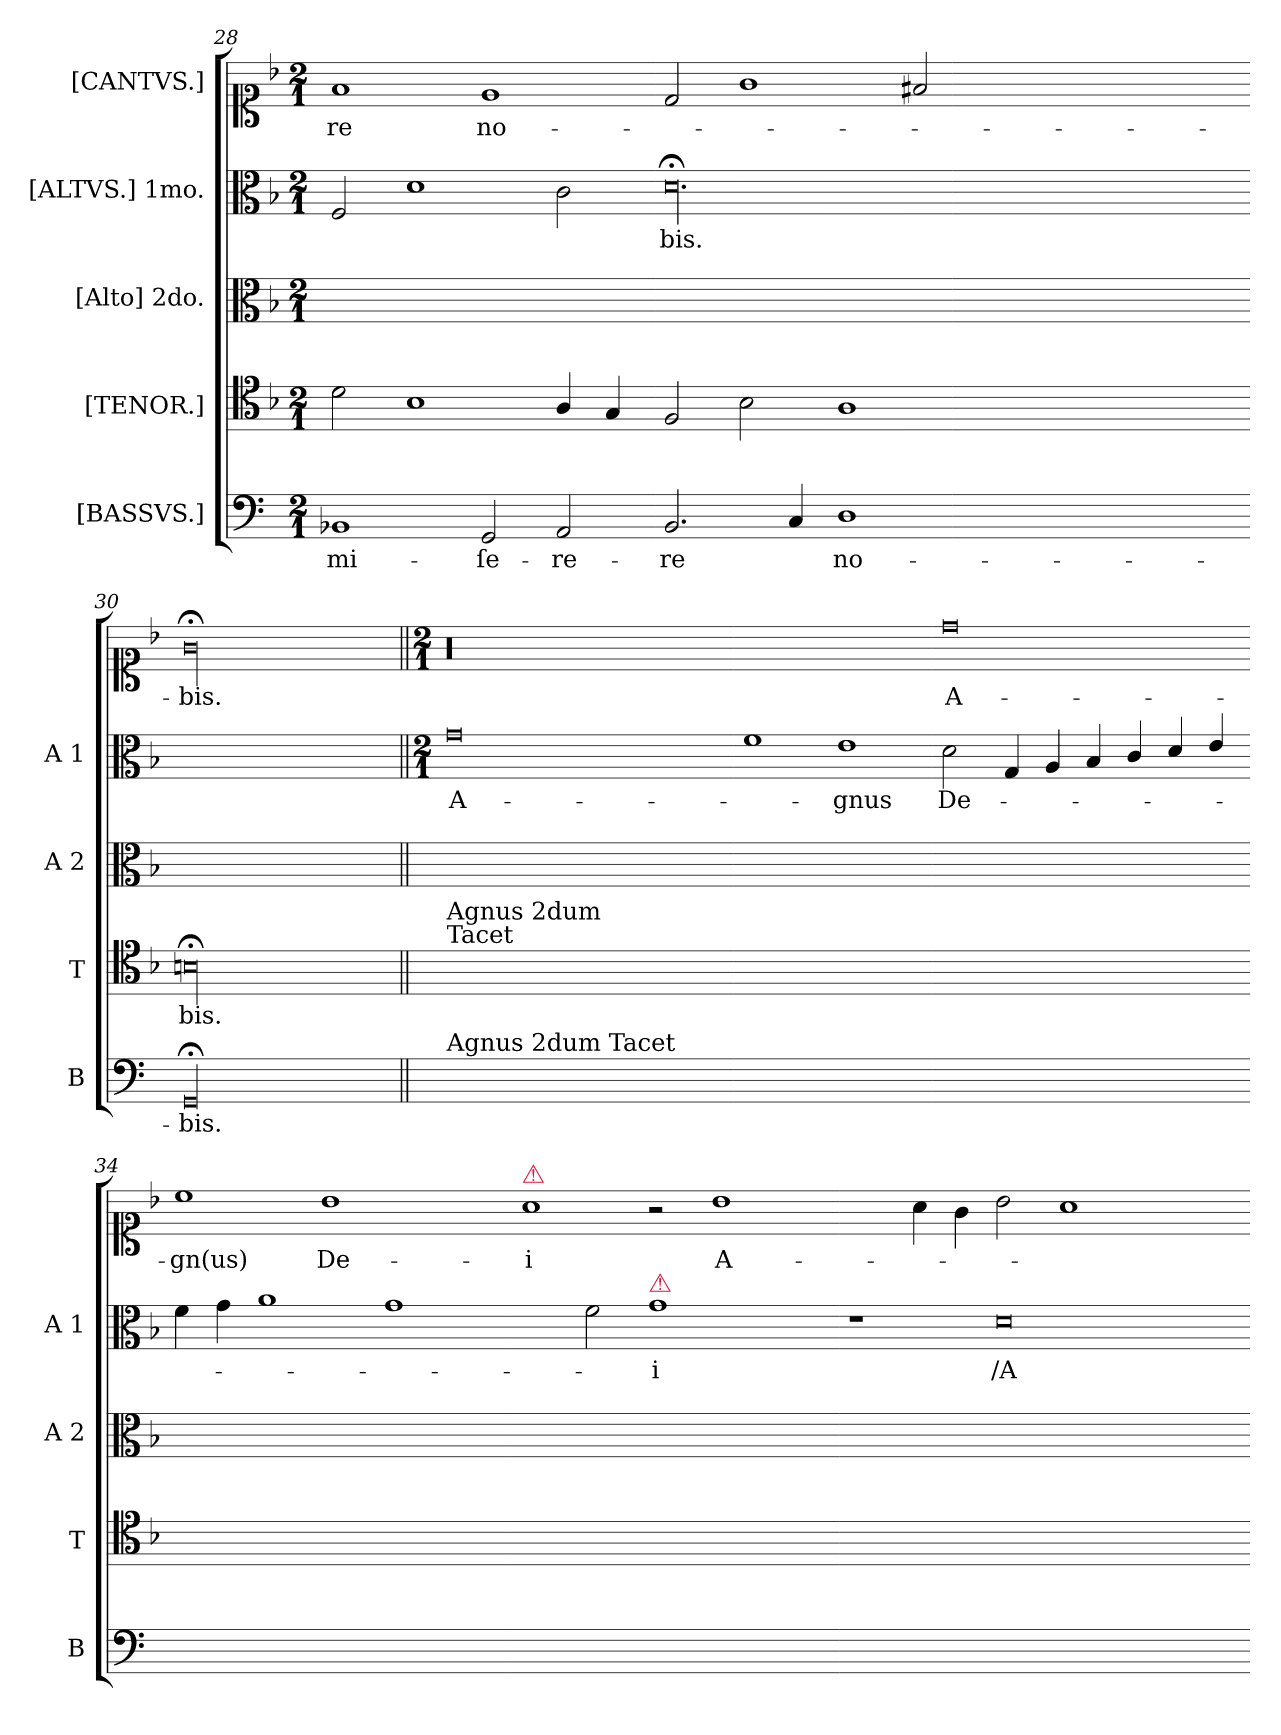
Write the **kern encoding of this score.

**kern	**text	**kern	**text	**kern	**kern	**text	**kern	**text
*part5	*part5	*part4	*part4	*part3	*part2	*part2	*part1	*part1
*staff5	*staff5	*staff4	*staff4	*staff3	*staff2	*staff2	*staff1	*staff1
*I"[BASSVS.]	*	*I"[TENOR.]	*	*I"[Alto] 2do.	*I"[ALTVS.] 1mo.	*	*I"[CANTVS.]	*
*I'B	*	*I'T	*	*I'A 2	*I'A 1	*	*	*
*clefF4	*	*clefC4	*	*clefC3	*clefC3	*	*clefC1	*
*	*	*k[b-]	*	*k[b-]	*k[b-]	*	*k[b-]	*
*M2/1	*	*M2/1	*	*M2/1	*M2/1	*	*M2/1	*
=28	=28	=28	=28	=28	=28	=28	=28	=28
1BB-/	mi-	2d\	.	0ryy	2F/	.	1f/	-re
.	.	1B-\	.	.	1d\	.	.	.
2GG/	-ſe-	.	.	.	.	.	1e/	no-
2AA/	-re-	4A/	.	.	2c\	.	.	.
.	.	4G/	.	.	.	.	.	.
=29-	=29-	=29-	=29-	=29-	=29-	=29-	=29-	=29-
2.BB-/	-re	2F/	.	0ryy	00.d;<\	-bis.	2d/	.
.	.	2B-\	.	.	.	.	1g\	.
4C/	.	.	.	.	.	.	.	.
1D\	no-	1A\	.	.	.	.	.	.
.	.	.	.	.	.	.	2f#X/	.
00ryy	.	00ryy	.	00ryy	.	.	00ryy	.
=30-	=30-	=30-	=30-	=30-	=30-	=30-	=30-	=30-
00GG;</	-bis.	00Bn;<\	bis.	00ryy	00ryy	.	00g;<\	-bis.
=31||	=31||	=31||	=31||	=31||	=31||	=31||	=31||	=31||
*	*	*	*	*	*M2/1	*	*M2/1	*
!	!	!LO:TX:a:t=Agnus 2dum\nTacet	!	!	!	!	!	!
!LO:TX:a:t=Agnus 2dum Tacet	!	!	!	!	!	!	!	!
0ryy	.	0ryy	.	0ryy	0g\	A-	00r	.
0ryy	.	0ryy	.	0ryy	0ryy	.	.	.
=32-	=32-	=32-	=32-	=32-	=32-	=32-	=32-	=32-
0ryy	.	0ryy	.	0ryy	1f\	.	0ryy	.
.	.	.	.	.	1e\	-gnus	.	.
=33-	=33-	=33-	=33-	=33-	=33-	=33-	=33-	=33-
0ryy	.	0ryy	.	0ryy	2d\	De-	0dd\	A-
.	.	.	.	.	4G/	.	.	.
.	.	.	.	.	4A/	.	.	.
.	.	.	.	.	4B-/	.	.	.
.	.	.	.	.	4c/	.	.	.
.	.	.	.	.	4d/	.	.	.
.	.	.	.	.	4e/	.	.	.
=34-	=34-	=34-	=34-	=34-	=34-	=34-	=34-	=34-
0ryy	.	0ryy	.	0ryy	4f\	.	1cc\	-gn(us)
.	.	.	.	.	4g\	.	.	.
.	.	.	.	.	1a\	.	.	.
.	.	.	.	.	.	.	1b-\	De-
.	.	.	.	.	1g\	.	.	.
2ryy	.	2ryy	.	2ryy	.	.	2ryy	.
=35-	=35-	=35-	=35-	=35-	=35-	=35-	=35-	=35-
!	!	!	!	!	!	!	!LO:TX:a:color=crimson:t=⚠	!
0ryy	.	0ryy	.	0ryy	2ryy	.	1a\	-i
.	.	.	.	.	2f\	.	.	.
!	!	!	!	!	!LO:TX:a:color=crimson:t=⚠	!	!	!
.	.	.	.	.	1g\	-i	2r	.
.	.	.	.	.	.	.	1b-\	A-
2ryy	.	2ryy	.	2ryy	2ryy	.	.	.
=36-	=36-	=36-	=36-	=36-	=36-	=36-	=36-	=36-
0ryy	.	0ryy	.	0ryy	1r	.	2ryy	.
.	.	.	.	.	.	.	4a\	.
.	.	.	.	.	.	.	4g\	.
.	.	.	.	.	0d\	/A-	2b-\	.
.	.	.	.	.	.	.	1a\	.
1ryy	.	1ryy	.	1ryy	.	.	.	.
.	.	.	.	.	.	.	2ryy	.
=-	=-	=-	=-	=-	=-	=-	=-	=-
*-	*-	*-	*-	*-	*-	*-	*-	*-
